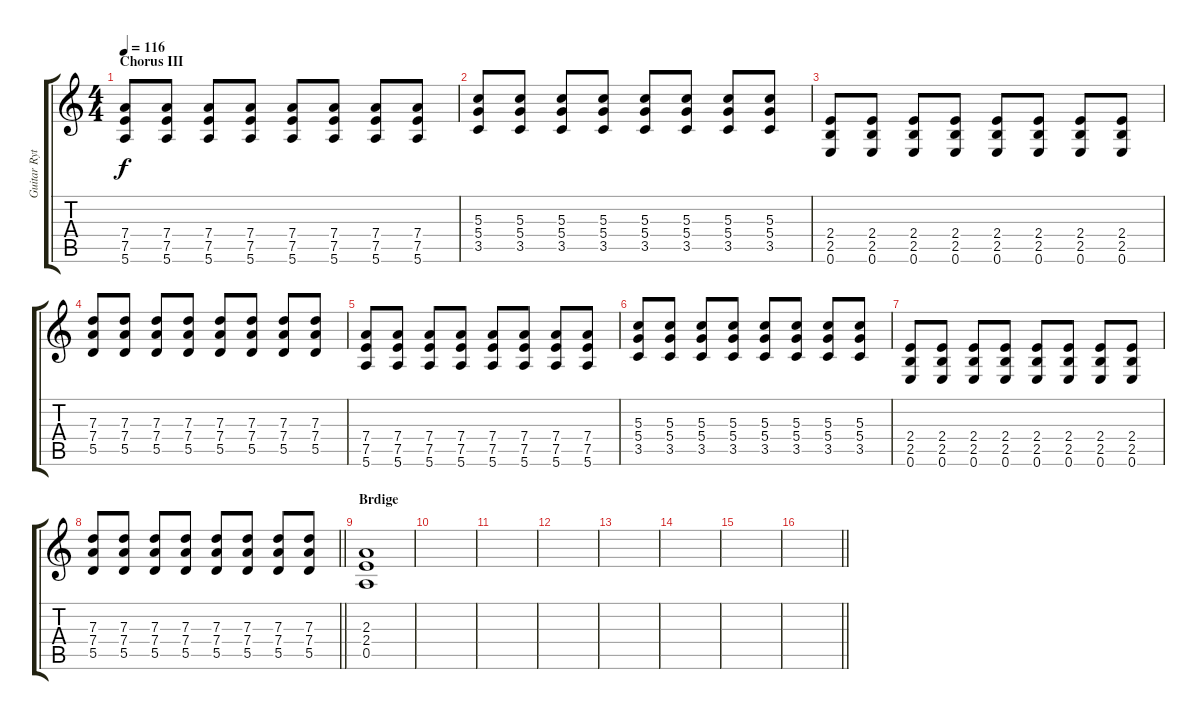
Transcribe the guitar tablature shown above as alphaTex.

\track ("Guitar Rythm" "Guitar Ryt") {instrument distortionguitar}
\staff {score tabs}
\tuning (E4 B3 G3 D3 A2 E2) {hide}
\ts (4 4)
\section ("" "Chorus III")
\tempo 116
\clef g2
\ks c
(7.4 7.5 5.6).8{dy f} (7.4 7.5 5.6).8 (7.4 7.5 5.6).8 (7.4 7.5 5.6).8 (7.4 7.5 5.6).8 (7.4 7.5 5.6).8 (7.4 7.5 5.6).8 (7.4 7.5 5.6).8 |
(5.3 5.4 3.5).8 (5.3 5.4 3.5).8 (5.3 5.4 3.5).8 (5.3 5.4 3.5).8 (5.3 5.4 3.5).8 (5.3 5.4 3.5).8 (5.3 5.4 3.5).8 (5.3 5.4 3.5).8 |
(2.4 2.5 0.6).8 (2.4 2.5 0.6).8 (2.4 2.5 0.6).8 (2.4 2.5 0.6).8 (2.4 2.5 0.6).8 (2.4 2.5 0.6).8 (2.4 2.5 0.6).8 (2.4 2.5 0.6).8 |
(7.3 7.4 5.5).8 (7.3 7.4 5.5).8 (7.3 7.4 5.5).8 (7.3 7.4 5.5).8 (7.3 7.4 5.5).8 (7.3 7.4 5.5).8 (7.3 7.4 5.5).8 (7.3 7.4 5.5).8 |
(7.4 7.5 5.6).8 (7.4 7.5 5.6).8 (7.4 7.5 5.6).8 (7.4 7.5 5.6).8 (7.4 7.5 5.6).8 (7.4 7.5 5.6).8 (7.4 7.5 5.6).8 (7.4 7.5 5.6).8 |
(5.3 5.4 3.5).8 (5.3 5.4 3.5).8 (5.3 5.4 3.5).8 (5.3 5.4 3.5).8 (5.3 5.4 3.5).8 (5.3 5.4 3.5).8 (5.3 5.4 3.5).8 (5.3 5.4 3.5).8 |
(2.4 2.5 0.6).8 (2.4 2.5 0.6).8 (2.4 2.5 0.6).8 (2.4 2.5 0.6).8 (2.4 2.5 0.6).8 (2.4 2.5 0.6).8 (2.4 2.5 0.6).8 (2.4 2.5 0.6).8 |
\barLineRight lightlight
(7.3 7.4 5.5).8 (7.3 7.4 5.5).8 (7.3 7.4 5.5).8 (7.3 7.4 5.5).8 (7.3 7.4 5.5).8 (7.3 7.4 5.5).8 (7.3 7.4 5.5).8 (7.3 7.4 5.5).8 |
\section ("" "Brdige")
(2.3 2.4 0.5).1 |
|
|
|
|
|
|
\barLineRight lightlight
